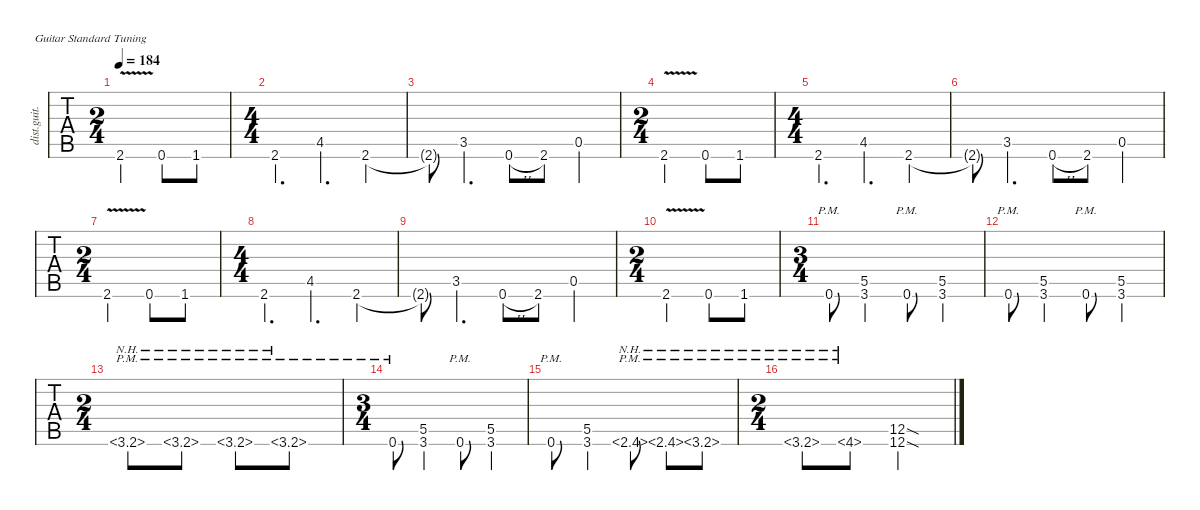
\defaultSystemsLayout 4
\hideDynamics
\bracketExtendMode nobrackets
\otherSystemsTrackNameOrientation horizontal
\track ("Rhythm Guitar (Kirk)" "dist.guit.") {defaultSystemsLayout 4 multiBarRest instrument distortionguitar}
\staff {tabs}
\tuning (E4 B3 G3 D3 A2 E2)
\ts (2 4)
\beaming (8 2 2 2 2)
\tempo 184
\clef g2
\ks c
2.6{v acc #}.4{dy mf} 0.6.8 1.6.8 |
\ts (4 4)
\beaming (8 2 2 2 2)
2.6{acc #}.4{d} 4.5{acc #}.4{d} 2.6{acc #}.4 |
2.6{t acc #}.8 3.5.4{d} 0.6{h}.8 2.6{acc #}.8 0.5.4 |
\ts (2 4)
\beaming (8 2 2 2 2)
2.6{v acc #}.4 0.6.8 1.6.8 |
\ts (4 4)
\beaming (8 2 2 2 2)
2.6{acc #}.4{d} 4.5{acc #}.4{d} 2.6{acc #}.4 |
2.6{t acc #}.8 3.5.4{d} 0.6{h}.8 2.6{acc #}.8 0.5.4 |
\ts (2 4)
\beaming (8 2 2 2 2)
2.6{v acc #}.4 0.6.8 1.6.8 |
\ts (4 4)
\beaming (8 2 2 2 2)
2.6{acc #}.4{d} 4.5{acc #}.4{d} 2.6{acc #}.4 |
2.6{t acc #}.8 3.5.4{d} 0.6{h}.8 2.6{acc #}.8 0.5.4 |
\ts (2 4)
\beaming (8 2 2 2 2)
2.6{v acc #}.4 0.6.8 1.6.8 |
\ts (3 4)
\beaming (8 2 2 2 2)
0.6{pm}.8 (3.6 5.5).4 0.6{pm}.8 (3.6 5.5).4 |
0.6{pm}.8 (3.6 5.5).4 0.6{pm}.8 (3.6 5.5).4 |
\ts (2 4)
\beaming (8 2 2 2 2)
3.6{nh pm}.8 3.6{nh pm}.8 3.6{nh pm}.8 3.6{nh pm}.8 |
\ts (3 4)
\beaming (8 2 2 2 2)
0.6{pm}.8 (3.6 5.5).4 0.6{pm}.8 (3.6 5.5).4 |
0.6{pm}.8 (3.6 5.5).4 2.6{nh pm acc #}.8 2.6{nh pm acc #}.8 3.6{nh pm}.8 |
\ts (2 4)
\beaming (8 2 2 2 2)
3.6{nh pm}.8 4.6{nh pm acc #}.8 (12.6{sod} 12.5{sod}).4
